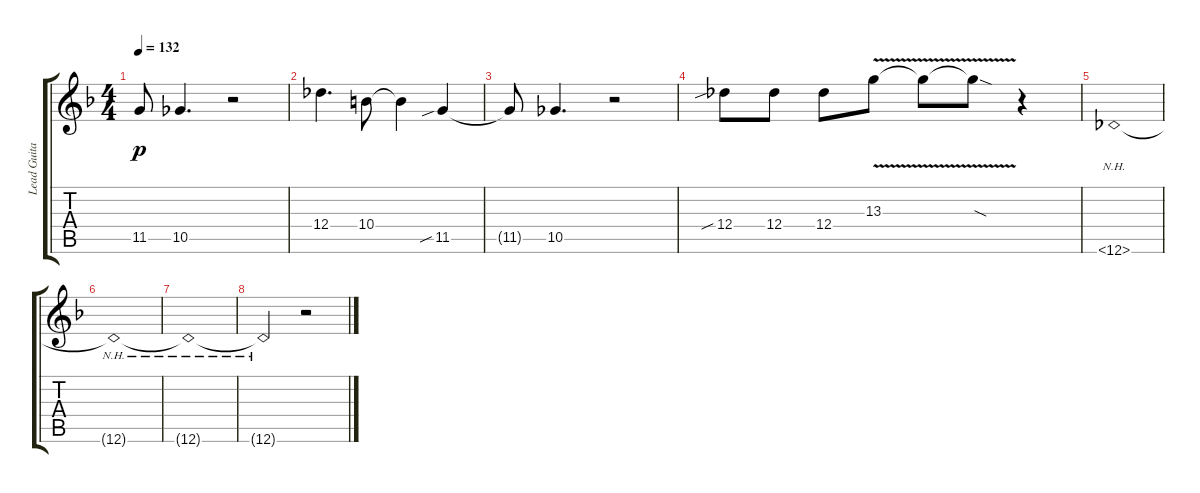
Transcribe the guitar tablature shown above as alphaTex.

\track ("Lead Guitar" "Lead Guita") {instrument overdrivenguitar}
\staff {score tabs}
\tuning (Eb4 Bb3 Gb3 Db3 Ab2 Db2) {hide}
\ts (4 4)
\tempo 132
\clef g2
\ks f
11.5{t}.8{dy p} 10.5.4{d} r.2 |
12.4.4{d} 10.4.8 10.4{t}.4 11.5{sib}.4 |
11.5{t}.8 10.5.4{d} r.2 |
12.4{sib}.8 12.4.8 12.4.8 13.3{v}.8 13.3{v t}.8 13.3{sod t}.8 r.4 |
12.6{nh}.1 |
12.6{nh t}.1 |
12.6{nh t}.1 |
12.6{nh t}.2 r.2
